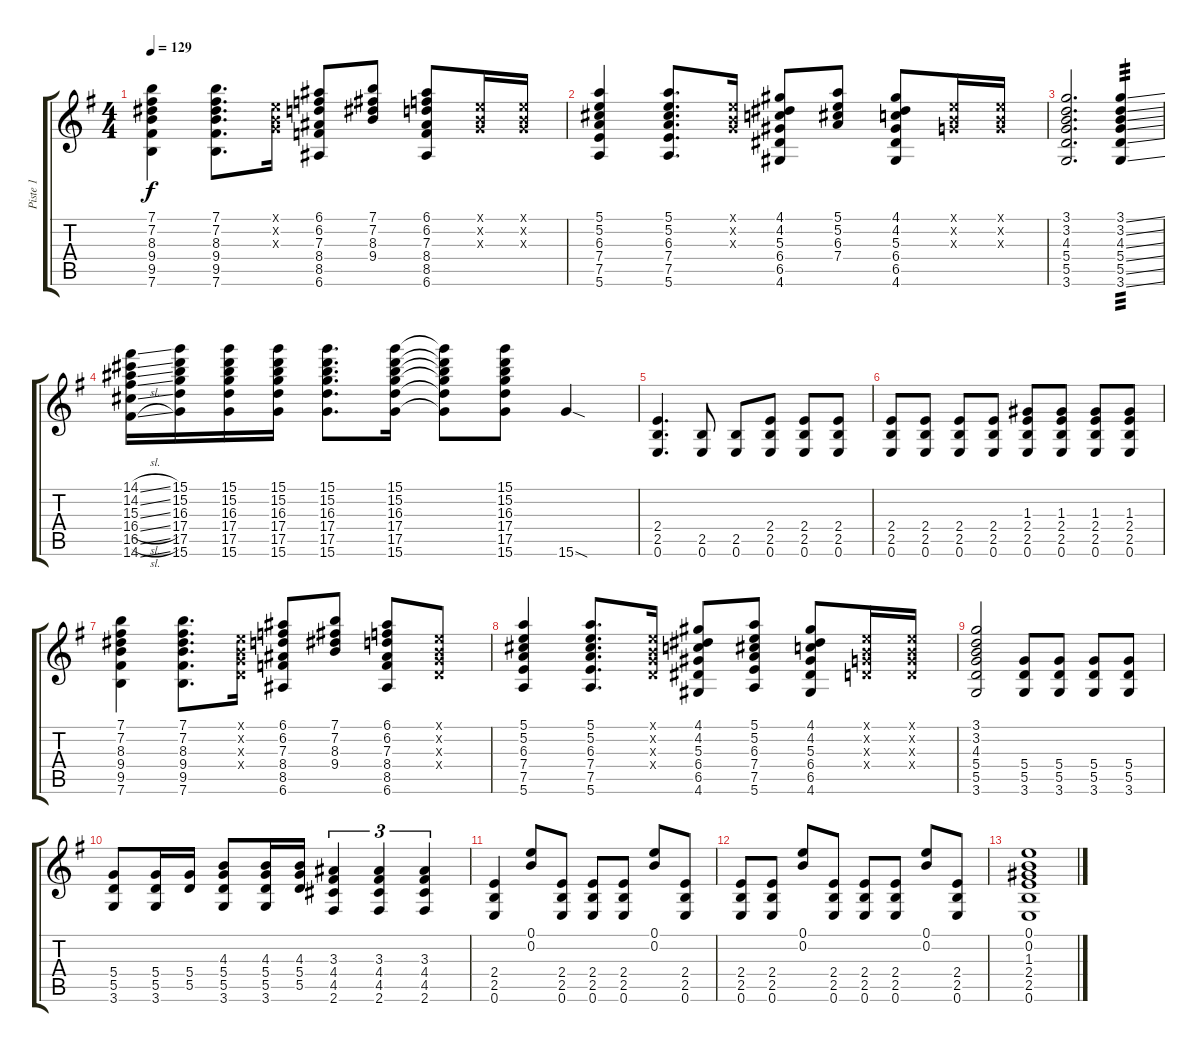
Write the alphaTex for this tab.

\track ("Piste 1" "Piste 1") {instrument overdrivenguitar}
\staff {score tabs}
\tuning (E4 B3 G3 D3 A2 E2) {hide}
\ts (4 4)
\tempo 129
\clef g2
\ks g
(7.1 7.2 8.3 9.4 9.5 7.6).4{dy f} (7.1 7.2 8.3 9.4 9.5 7.6).8{d} (0.1{x} 0.2{x} 0.3{x}).16 (6.1 6.2 7.3 8.4 8.5 6.6).8 (7.1 7.2 8.3 9.4).8 (6.1 6.2 7.3 8.4 8.5 6.6).8 (0.1{x} 0.2{x} 0.3{x}).16 (0.1{x} 0.2{x} 0.3{x}).16 |
(5.1 5.2 6.3 7.4 7.5 5.6).4 (5.1 5.2 6.3 7.4 7.5 5.6).8{d} (0.1{x} 0.2{x} 0.3{x}).16 (4.1 4.2 5.3 6.4 6.5 4.6).8 (5.1 5.2 6.3 7.4).8 (4.1 4.2 5.3 6.4 6.5 4.6).8 (0.1{x} 0.2{x} 0.3{x}).16 (0.1{x} 0.2{x} 0.3{x}).16 |
(3.1 3.2 4.3 5.4 5.5 3.6).2{d} (3.1{ss} 3.2{ss} 4.3{ss} 5.4{ss} 5.5{ss} 3.6{ss}).4{tp 3} |
(14.1{sl} 14.2{sl} 15.3{sl} 16.4{sl} 16.5{sl} 14.6{sl}).16 (15.1 15.2 16.3 17.4 17.5 15.6).16 (15.1 15.2 16.3 17.4 17.5 15.6).16 (15.1 15.2 16.3 17.4 17.5 15.6).16 (15.1 15.2 16.3 17.4 17.5 15.6).8{d} (15.1 15.2 16.3 17.4 17.5 15.6).16 (15.1{t} 15.2{t} 16.3{t} 17.4{t} 17.5{t} 15.6{t}).8 (15.1 15.2 16.3 17.4 17.5 15.6).8 15.6{sod}.4 |
(2.4 2.5 0.6).4{d} (2.5 0.6).8 (2.5 0.6).8 (2.4 2.5 0.6).8 (2.4 2.5 0.6).8 (2.4 2.5 0.6).8 |
(2.4 2.5 0.6).8 (2.4 2.5 0.6).8 (2.4 2.5 0.6).8 (2.4 2.5 0.6).8 (1.3 2.4 2.5 0.6).8 (1.3 2.4 2.5 0.6).8 (1.3 2.4 2.5 0.6).8 (1.3 2.4 2.5 0.6).8 |
(7.1 7.2 8.3 9.4 9.5 7.6).4 (7.1 7.2 8.3 9.4 9.5 7.6).8{d} (0.1{x} 0.2{x} 0.3{x} 0.4{x}).16 (6.1 6.2 7.3 8.4 8.5 6.6).8 (7.1 7.2 8.3 9.4).8 (6.1 6.2 7.3 8.4 8.5 6.6).8 (0.1{x} 0.2{x} 0.3{x} 0.4{x}).8 |
(5.1 5.2 6.3 7.4 7.5 5.6).4 (5.1 5.2 6.3 7.4 7.5 5.6).8{d} (0.1{x} 0.2{x} 0.3{x} 0.4{x}).16 (4.1 4.2 5.3 6.4 6.5 4.6).8 (5.1 5.2 6.3 7.4 7.5 5.6).8 (4.1 4.2 5.3 6.4 6.5 4.6).8 (0.1{x} 0.2{x} 0.3{x} 0.4{x}).16 (0.1{x} 0.2{x} 0.3{x} 0.4{x}).16 |
(3.1 3.2 4.3 5.4 5.5 3.6).2 (5.4 5.5 3.6).8 (5.4 5.5 3.6).8 (5.4 5.5 3.6).8 (5.4 5.5 3.6).8 |
(5.4 5.5 3.6).8 (5.4 5.5 3.6).16 (5.4 5.5).16 (4.3 5.4 5.5 3.6).8 (4.3 5.4 5.5 3.6).16 (4.3 5.4 5.5).16 (3.3 4.4 4.5 2.6).4{tu (3 2)} (3.3 4.4 4.5 2.6).4{tu (3 2)} (3.3 4.4 4.5 2.6).4{tu (3 2)} |
(2.4 2.5 0.6).4 (0.1 0.2).8 (2.4 2.5 0.6).8 (2.4 2.5 0.6).8 (2.4 2.5 0.6).8 (0.1 0.2).8 (2.4 2.5 0.6).8 |
(2.4 2.5 0.6).8 (2.4 2.5 0.6).8 (0.1 0.2).8 (2.4 2.5 0.6).8 (2.4 2.5 0.6).8 (2.4 2.5 0.6).8 (0.1 0.2).8 (2.4 2.5 0.6).8 |
(0.1 0.2 1.3 2.4 2.5 0.6).1
